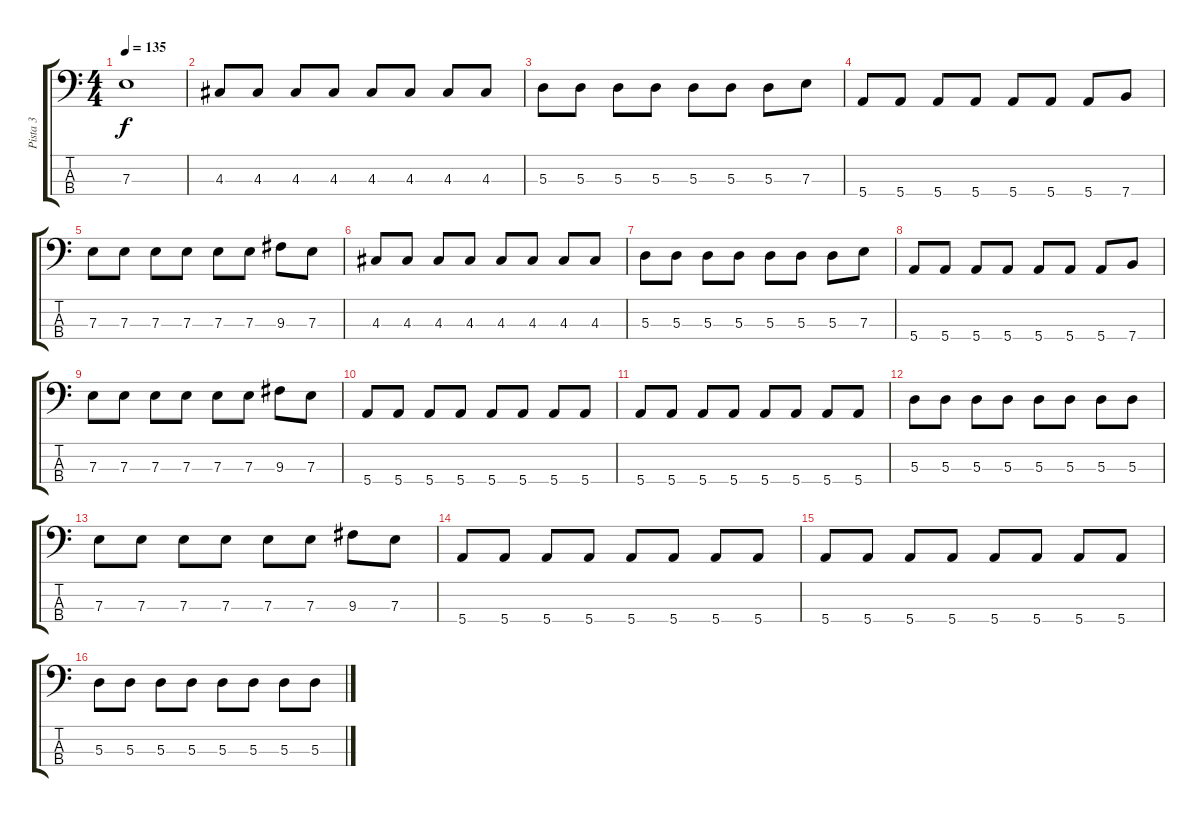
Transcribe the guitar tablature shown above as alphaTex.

\track ("Pista 3" "Pista 3") {instrument electricbassfinger}
\staff {score tabs}
\tuning (G2 D2 A1 E1) {hide}
\ts (4 4)
\tempo 135
\clef f4
\ks c
7.3.1{dy f} |
4.3.8 4.3.8 4.3.8 4.3.8 4.3.8 4.3.8 4.3.8 4.3.8 |
5.3.8 5.3.8 5.3.8 5.3.8 5.3.8 5.3.8 5.3.8 7.3.8 |
5.4.8 5.4.8 5.4.8 5.4.8 5.4.8 5.4.8 5.4.8 7.4.8 |
7.3.8 7.3.8 7.3.8 7.3.8 7.3.8 7.3.8 9.3.8 7.3.8 |
4.3.8 4.3.8 4.3.8 4.3.8 4.3.8 4.3.8 4.3.8 4.3.8 |
5.3.8 5.3.8 5.3.8 5.3.8 5.3.8 5.3.8 5.3.8 7.3.8 |
5.4.8 5.4.8 5.4.8 5.4.8 5.4.8 5.4.8 5.4.8 7.4.8 |
7.3.8 7.3.8 7.3.8 7.3.8 7.3.8 7.3.8 9.3.8 7.3.8 |
5.4.8 5.4.8 5.4.8 5.4.8 5.4.8 5.4.8 5.4.8 5.4.8 |
5.4.8 5.4.8 5.4.8 5.4.8 5.4.8 5.4.8 5.4.8 5.4.8 |
5.3.8 5.3.8 5.3.8 5.3.8 5.3.8 5.3.8 5.3.8 5.3.8 |
7.3.8 7.3.8 7.3.8 7.3.8 7.3.8 7.3.8 9.3.8 7.3.8 |
5.4.8 5.4.8 5.4.8 5.4.8 5.4.8 5.4.8 5.4.8 5.4.8 |
5.4.8 5.4.8 5.4.8 5.4.8 5.4.8 5.4.8 5.4.8 5.4.8 |
5.3.8 5.3.8 5.3.8 5.3.8 5.3.8 5.3.8 5.3.8 5.3.8
